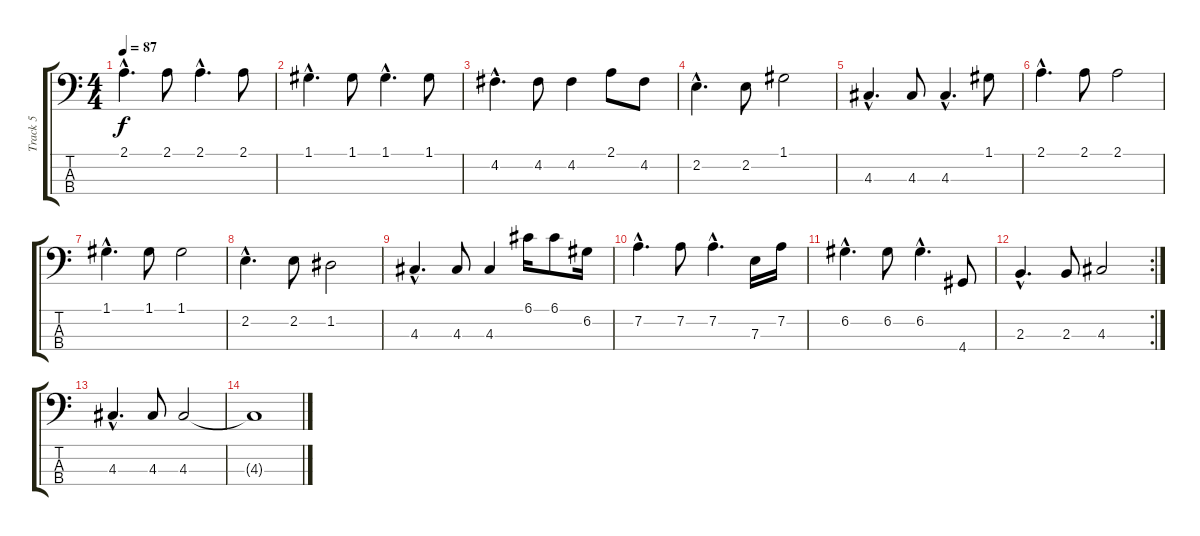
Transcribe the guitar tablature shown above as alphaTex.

\track ("Track 5" "Track 5") {instrument electricbassfinger}
\staff {score tabs}
\tuning (G2 D2 A1 E1) {hide}
\ts (4 4)
\tempo 87
\clef f4
\ks c
2.1{hac}.4{d dy f} 2.1.8 2.1{hac}.4{d} 2.1.8 |
1.1{hac}.4{d} 1.1.8 1.1{hac}.4{d} 1.1.8 |
4.2{hac}.4{d} 4.2.8 4.2.4 2.1.8 4.2.8 |
2.2{hac}.4{d} 2.2.8 1.1.2 |
4.3{hac}.4{d} 4.3.8 4.3{hac}.4{d} 1.1.8 |
2.1{hac}.4{d} 2.1.8 2.1.2 |
1.1{hac}.4{d} 1.1.8 1.1.2 |
2.2{hac}.4{d} 2.2.8 1.2.2 |
4.3{hac}.4{d} 4.3.8 4.3.4 6.1.16 6.1.8 6.2.16 |
7.2{hac}.4{d} 7.2.8 7.2{hac}.4{d} 7.3.16 7.2.16 |
6.2{hac}.4{d} 6.2.8 6.2{hac}.4{d} 4.4.8 |
\rc 2
2.3{hac}.4{d} 2.3.8 4.3.2 |
4.3{hac}.4{d} 4.3.8 4.3.2 |
4.3{t}.1
